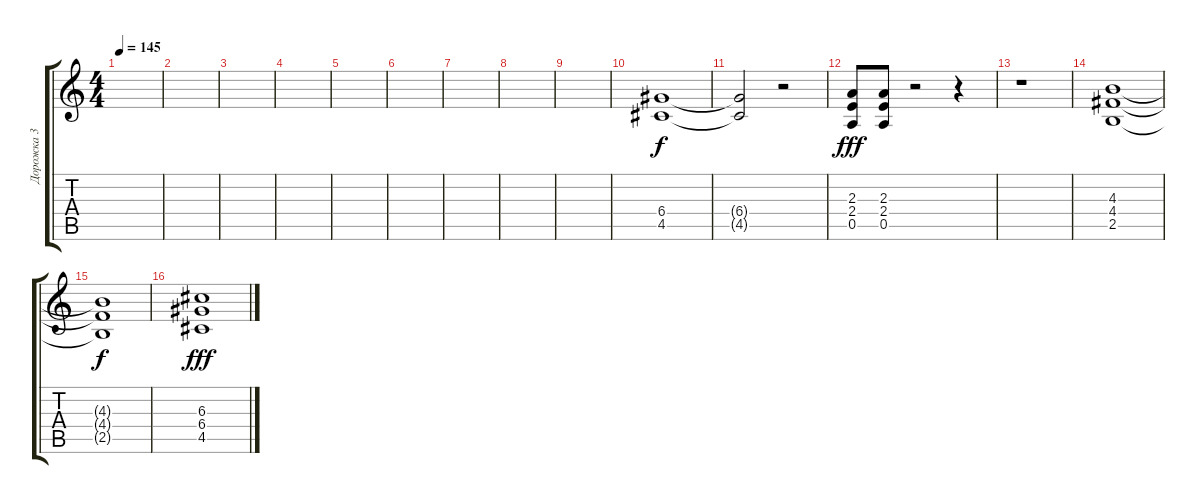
\track ("Дорожка 3" "Дорожка 3") {instrument overdrivenguitar}
\staff {score tabs}
\tuning (E4 B3 G3 D3 A2 E2) {hide}
\ts (4 4)
\tempo 145
\clef g2
\ks c
|
|
|
|
|
|
|
|
|
(6.4 4.5).1 |
(6.4{t} 4.5{t}).2{dy f} r.2 |
(2.3 2.4 0.5).8{dy fff} (2.3 2.4 0.5).8 r.2 r.4 |
r.1 |
(4.3 4.4 2.5).1 |
(4.3{t} 4.4{t} 2.5{t}).1{dy f} |
(6.3 6.4 4.5).1{dy fff}
